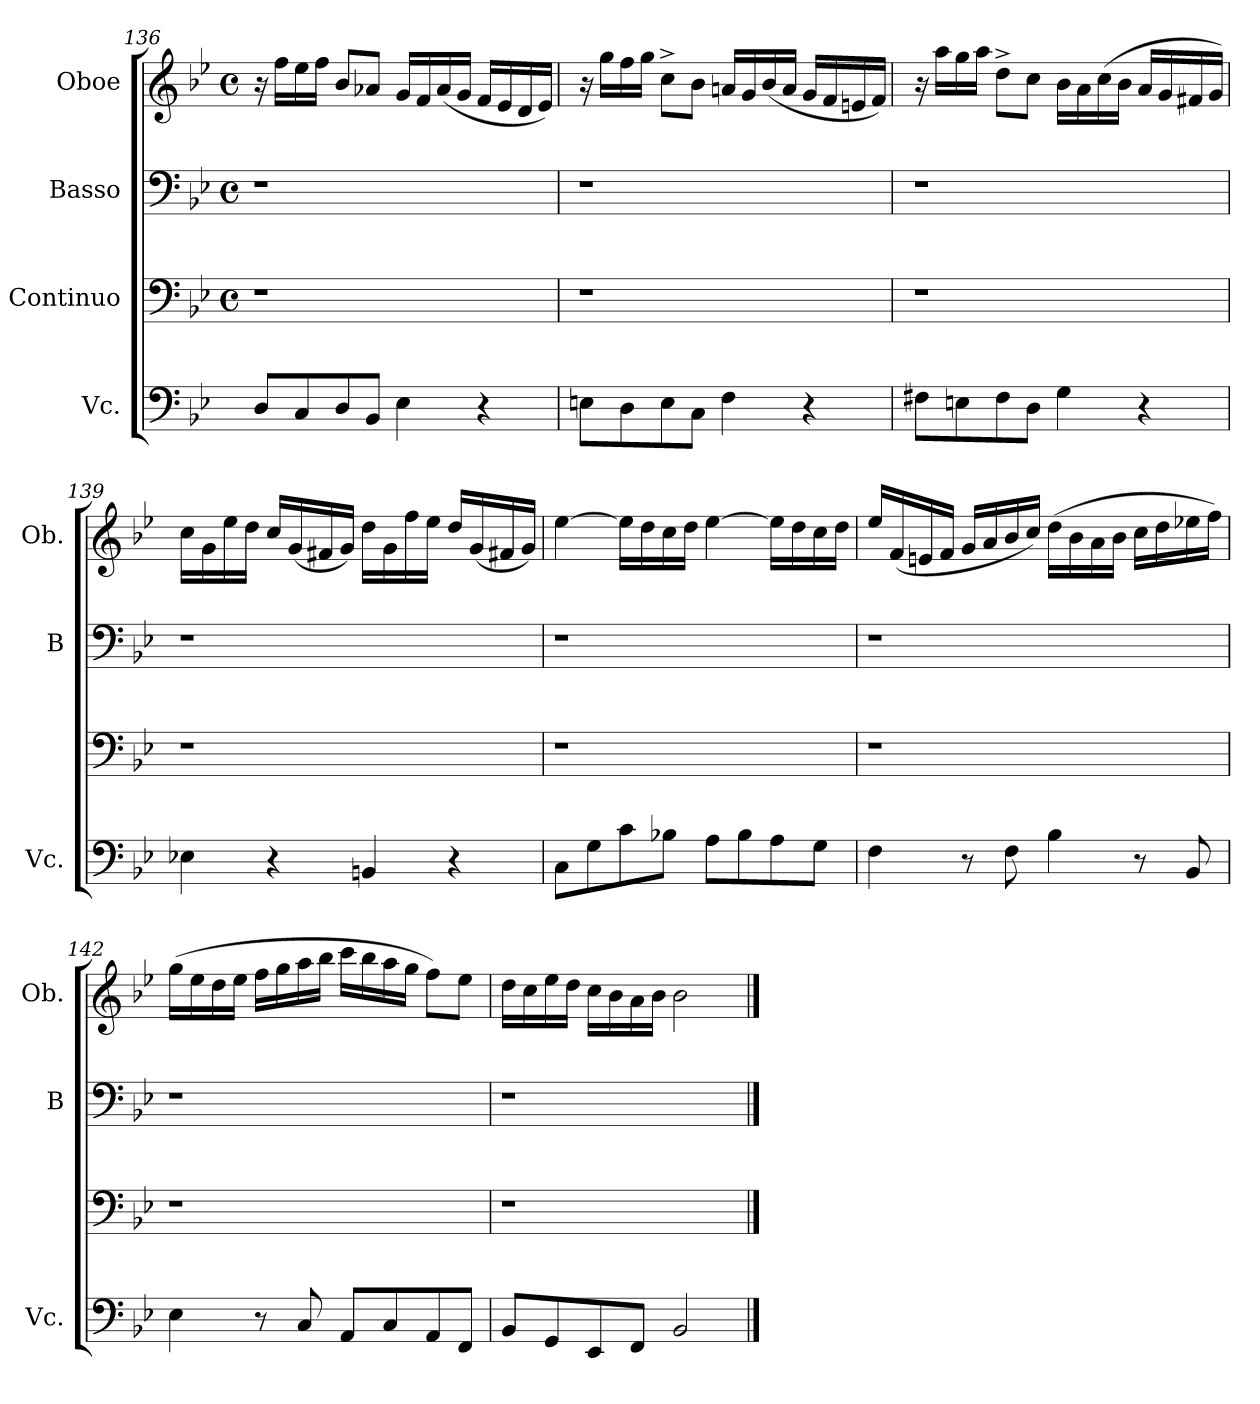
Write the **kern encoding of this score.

**kern	**kern	**kern	**kern
*part4	*part3	*part2	*part1
*staff4	*staff3	*staff2	*staff1
*I"Vc.	*I"Continuo	*I"Basso	*I"Oboe
*I'Vc.	*	*I'B	*I'Ob.
*clefF4	*clefF4	*clefF4	*clefG2
*k[b-e-]	*k[b-e-]	*k[b-e-]	*k[b-e-]
*B-:	*B-:	*B-:	*B-:
*	*M4/4	*M4/4	*M4/4
*	*met(c)	*met(c)	*met(c)
=136	=136	=136	=136
8D/L	1r	1r	16ra
.	.	.	16ff\LL
8C/	.	.	16ee-\
.	.	.	16ff\JJ
8D/	.	.	8b-/L
8BB-/J	.	.	8a-X/J
4E-\	.	.	16g/LL
.	.	.	16f/
.	.	.	(<16a-/
.	.	.	16g/JJ
4r	.	.	16f/LL
.	.	.	16e-/
.	.	.	16d/
.	.	.	16e-/JJ)
=137	=137	=137	=137
8En\L	1r	1r	16ra
.	.	.	16gg\LL
8D\	.	.	16ff\
.	.	.	16gg\JJ
8E\	.	.	8cc^>\L
8C\J	.	.	8b-\J
4F\	.	.	16an/LL
.	.	.	16g/
.	.	.	(<16b-/
.	.	.	16a/JJ
4r	.	.	16g/LL
.	.	.	16f/
.	.	.	16en/
.	.	.	16f/JJ)
!!LO:LB:g=z
=138	=138	=138	=138
8F#X\L	1r	1r	16ra
.	.	.	16aa\LL
8En\	.	.	16gg\
.	.	.	16aa\JJ
8F#\	.	.	8dd^>\L
8D\J	.	.	8cc\J
4G\	.	.	16b-\LL
.	.	.	16a\
.	.	.	(>16cc\
.	.	.	16b-\JJ
4r	.	.	16a/LL
.	.	.	16g/
.	.	.	16f#X/
.	.	.	16g/JJ)
=139	=139	=139	=139
4E-X\	1r	1r	16cc\LL
.	.	.	16g\
.	.	.	16ee-\
.	.	.	16dd\JJ
4r	.	.	16cc/LL
.	.	.	(<16g/
.	.	.	16f#X/
.	.	.	16g/JJ)
4BBn/	.	.	16dd\LL
.	.	.	16g\
.	.	.	16ff\
.	.	.	16ee-\JJ
4r	.	.	16dd/LL
.	.	.	(<16g/
.	.	.	16f#X/
.	.	.	16g/JJ)
=140	=140	=140	=140
8C\L	1r	1r	[>4ee-\
8G\	.	.	.
8c\	.	.	16ee-\LL]
.	.	.	16dd\
8B-X\J	.	.	16cc\
.	.	.	16dd\JJ
8A\L	.	.	[>4ee-\
8B-\	.	.	.
8A\	.	.	16ee-\LL]
.	.	.	16dd\
8G\J	.	.	16cc\
.	.	.	16dd\JJ
!!LO:LB:g=z
=141	=141	=141	=141
4F\	1r	1r	16ee-/LL
.	.	.	(<16f/
.	.	.	16en/
.	.	.	16f/JJ
8r	.	.	16g/LL
.	.	.	16a/
8F\	.	.	16b-/
.	.	.	16cc/JJ)
4B-\	.	.	(>16dd\LL
.	.	.	16b-\
.	.	.	16a\
.	.	.	16b-\JJ
8r	.	.	16cc\LL
.	.	.	16dd\
8BB-/	.	.	16ee-X\
.	.	.	16ff\JJ)
=142	=142	=142	=142
4E-\	1r	1r	(>16gg\LL
.	.	.	16ee-\
.	.	.	16dd\
.	.	.	16ee-\JJ
8r	.	.	16ff\LL
.	.	.	16gg\
8C/	.	.	16aa\
.	.	.	16bb-\JJ
8AA/L	.	.	16ccc\LL
.	.	.	16bb-\
8C/	.	.	16aa\
.	.	.	16gg\JJ
8AA/	.	.	8ff\L)
8FF/J	.	.	8ee-\J
=143	=143	=143	=143
8BB-/L	1r	1r	16dd\LL
.	.	.	16cc\
8GG/	.	.	16ee-\
.	.	.	16dd\JJ
8EE-/	.	.	16cc\LL
.	.	.	16b-\
8FF/J	.	.	16a\
.	.	.	16b-\JJ
2BB-/	.	.	2b-\
==	==	==	==
*-	*-	*-	*-
